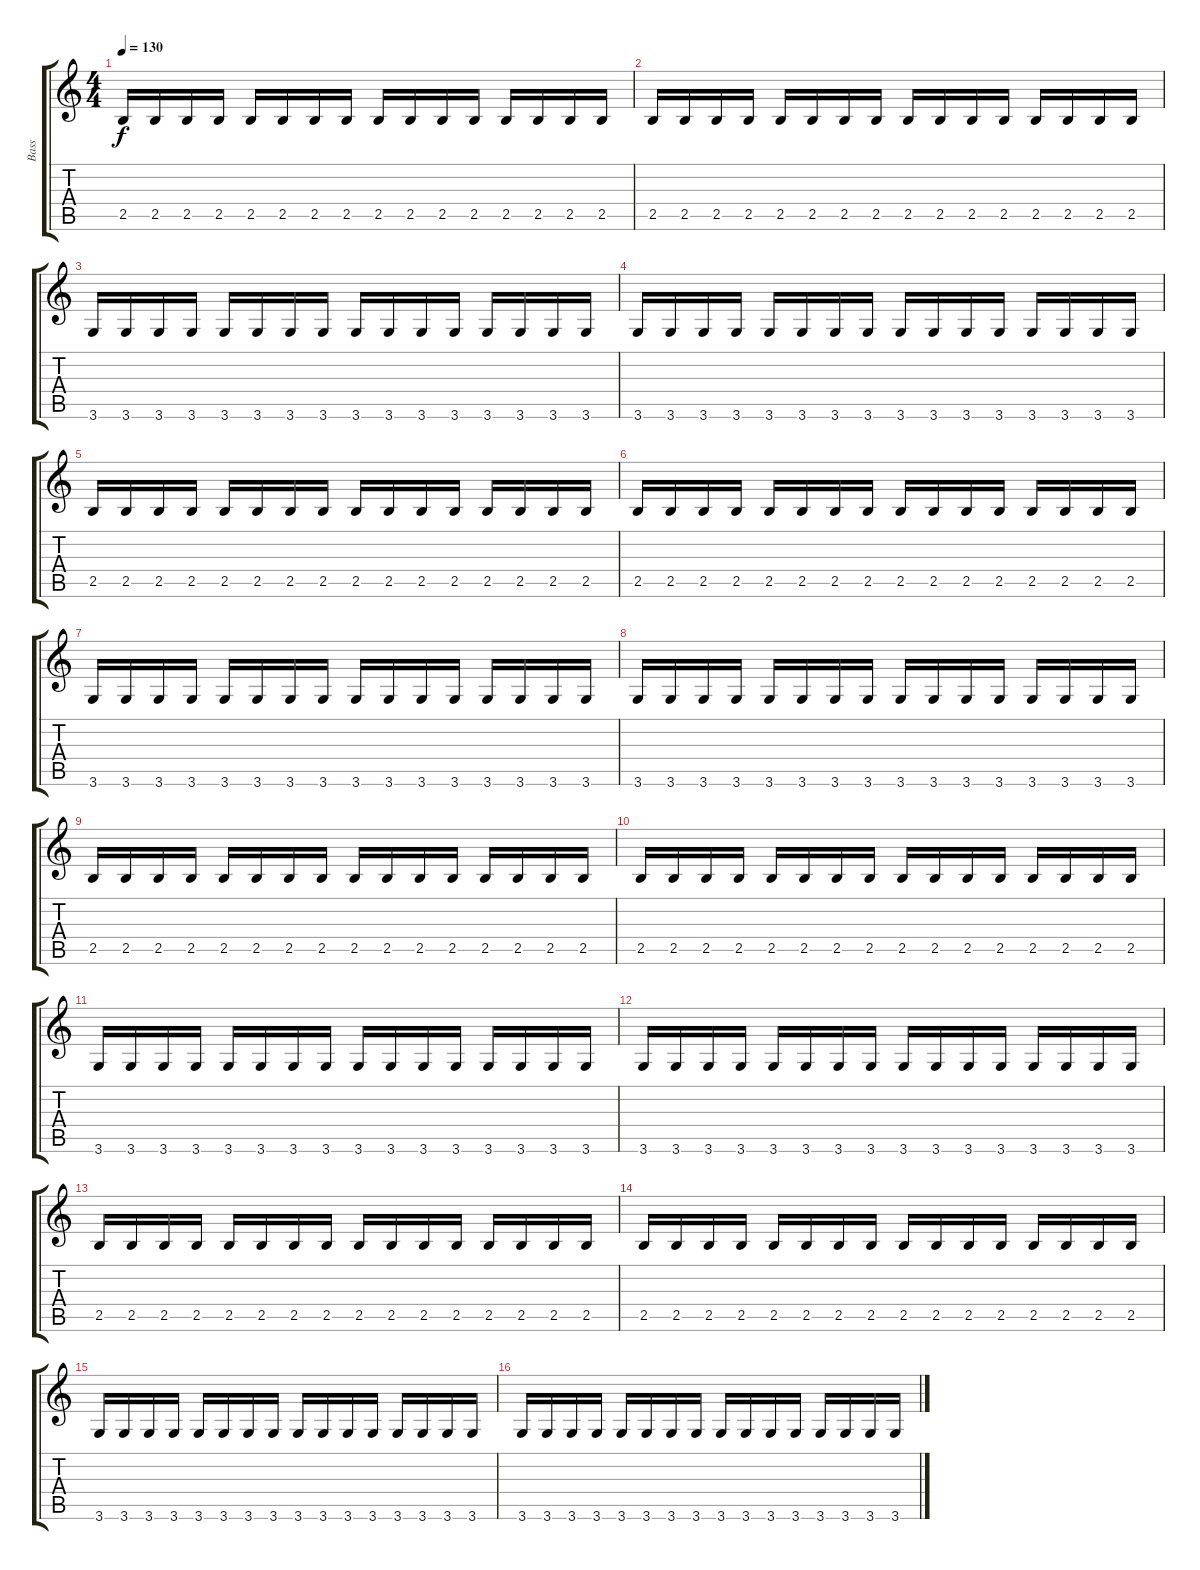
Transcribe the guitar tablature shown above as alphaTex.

\track ("Bass" "Bass") {instrument electricbassfinger}
\staff {score tabs}
\tuning (E4 B3 G3 D3 A2 E2) {hide}
\ts (4 4)
\tempo 130
\clef g2
\ks c
2.5.16{dy f instrument electricbassfinger} 2.5.16 2.5.16 2.5.16 2.5.16 2.5.16 2.5.16 2.5.16 2.5.16 2.5.16 2.5.16 2.5.16 2.5.16 2.5.16 2.5.16 2.5.16 |
2.5.16 2.5.16 2.5.16 2.5.16 2.5.16 2.5.16 2.5.16 2.5.16 2.5.16 2.5.16 2.5.16 2.5.16 2.5.16 2.5.16 2.5.16 2.5.16 |
3.6.16 3.6.16 3.6.16 3.6.16 3.6.16 3.6.16 3.6.16 3.6.16 3.6.16 3.6.16 3.6.16 3.6.16 3.6.16 3.6.16 3.6.16 3.6.16 |
3.6.16 3.6.16 3.6.16 3.6.16 3.6.16 3.6.16 3.6.16 3.6.16 3.6.16 3.6.16 3.6.16 3.6.16 3.6.16 3.6.16 3.6.16 3.6.16 |
2.5.16 2.5.16 2.5.16 2.5.16 2.5.16 2.5.16 2.5.16 2.5.16 2.5.16 2.5.16 2.5.16 2.5.16 2.5.16 2.5.16 2.5.16 2.5.16 |
2.5.16 2.5.16 2.5.16 2.5.16 2.5.16 2.5.16 2.5.16 2.5.16 2.5.16 2.5.16 2.5.16 2.5.16 2.5.16 2.5.16 2.5.16 2.5.16 |
3.6.16 3.6.16 3.6.16 3.6.16 3.6.16 3.6.16 3.6.16 3.6.16 3.6.16 3.6.16 3.6.16 3.6.16 3.6.16 3.6.16 3.6.16 3.6.16 |
3.6.16 3.6.16 3.6.16 3.6.16 3.6.16 3.6.16 3.6.16 3.6.16 3.6.16 3.6.16 3.6.16 3.6.16 3.6.16 3.6.16 3.6.16 3.6.16 |
2.5.16 2.5.16 2.5.16 2.5.16 2.5.16 2.5.16 2.5.16 2.5.16 2.5.16 2.5.16 2.5.16 2.5.16 2.5.16 2.5.16 2.5.16 2.5.16 |
2.5.16 2.5.16 2.5.16 2.5.16 2.5.16 2.5.16 2.5.16 2.5.16 2.5.16 2.5.16 2.5.16 2.5.16 2.5.16 2.5.16 2.5.16 2.5.16 |
3.6.16 3.6.16 3.6.16 3.6.16 3.6.16 3.6.16 3.6.16 3.6.16 3.6.16 3.6.16 3.6.16 3.6.16 3.6.16 3.6.16 3.6.16 3.6.16 |
3.6.16 3.6.16 3.6.16 3.6.16 3.6.16 3.6.16 3.6.16 3.6.16 3.6.16 3.6.16 3.6.16 3.6.16 3.6.16 3.6.16 3.6.16 3.6.16 |
2.5.16 2.5.16 2.5.16 2.5.16 2.5.16 2.5.16 2.5.16 2.5.16 2.5.16 2.5.16 2.5.16 2.5.16 2.5.16 2.5.16 2.5.16 2.5.16 |
2.5.16 2.5.16 2.5.16 2.5.16 2.5.16 2.5.16 2.5.16 2.5.16 2.5.16 2.5.16 2.5.16 2.5.16 2.5.16 2.5.16 2.5.16 2.5.16 |
3.6.16 3.6.16 3.6.16 3.6.16 3.6.16 3.6.16 3.6.16 3.6.16 3.6.16 3.6.16 3.6.16 3.6.16 3.6.16 3.6.16 3.6.16 3.6.16 |
3.6.16 3.6.16 3.6.16 3.6.16 3.6.16 3.6.16 3.6.16 3.6.16 3.6.16 3.6.16 3.6.16 3.6.16 3.6.16 3.6.16 3.6.16 3.6.16
